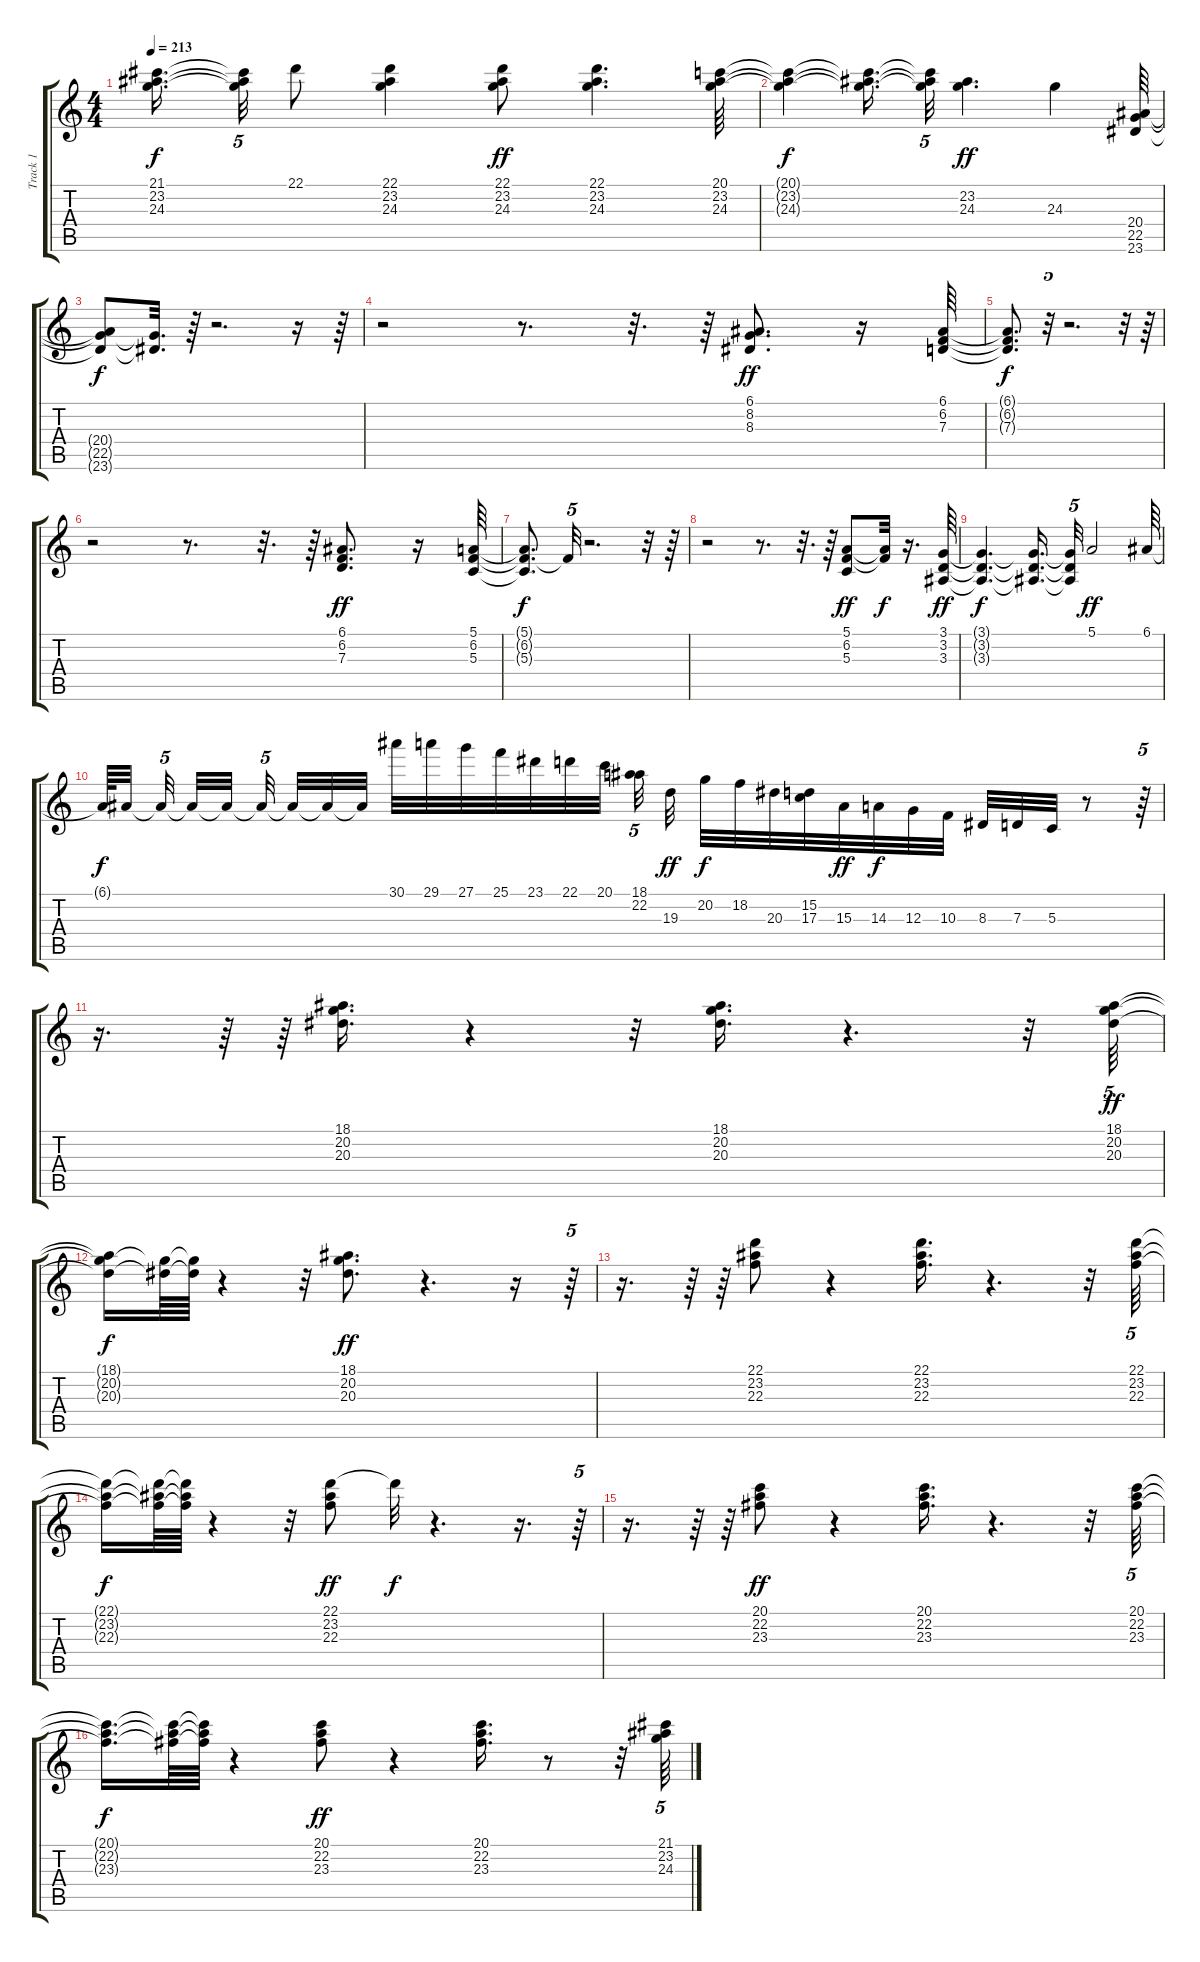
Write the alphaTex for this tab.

\track ("Track 1" "Track 1") {instrument brightacousticpiano}
\staff {score tabs}
\tuning (E4 B3 G3 D3 A2 E2) {hide}
\ts (4 4)
\tempo 213
\clef g2
\ks c
(21.1{t} 23.2{t} 24.3{t}).16{d dy f beam splitsecondary} (21.1{t} 23.2{t} 24.3{t}).32{tu (5 4)} 22.1.8 (22.1 23.2 24.3).4 (22.1 23.2 24.3).8{dy ff} (22.1 23.2 24.3).4{d} (20.1 23.2 24.3).64 |
(20.1{t} 23.2{t} 24.3{t}).4{dy f} (20.1{t} 23.2{t} 24.3{t}).16{d} (20.1{t} 23.2{t} 24.3{t}).32{tu (5 4)} (23.2 24.3).4{d dy ff} 24.3.4 (20.4 22.5 23.6).64 |
(20.4{t} 22.5{t} 23.6{t}).8{dy f} (22.5{t} 23.6{t}).32{d} r.64 r.2{d} r.16 r.64 |
r.2 r.8{d} r.32{d} r.64 (6.1 8.2 8.3).8{d dy ff} r.16 (6.1 6.2 7.3).64 |
(6.1{t} 6.2{t} 7.3{t}).8{d dy f} r.32{tu (5 4)} r.2{d} r.32 r.64 |
r.2 r.8{d} r.32{d} r.64 (6.1 6.2 7.3).8{d dy ff} r.16 (5.1 6.2 5.3).64 |
(5.1{t} 6.2{t} 5.3{t}).8{d dy f} 6.2{t}.32{tu (5 4)} r.2{d} r.32 r.64 |
r.2 r.8{d} r.32{d} r.64 (5.1 6.2 5.3).8{dy ff} (5.1{t} 6.2{t}).32{dy f} r.16{d} (3.1 3.2 3.3).64{dy ff} |
(3.1{t} 3.2{t} 3.3{t}).4{d dy f} (3.1{t} 3.2{t} 3.3{t}).16{d} (3.1{t} 3.2{t} 3.3{t}).32{tu (5 4)} 5.1.2{dy ff} 6.1.64 |
6.1{t}.64{dy f} 6.1{t}.32{beam splitsecondary} 6.1{t}.32{tu (5 4) beam splitsecondary} 6.1{t}.32 6.1{t}.32{beam splitsecondary} 6.1{t}.32{tu (5 4) beam splitsecondary} 6.1{t}.32 6.1{t}.32 6.1{t}.32 30.1.32 29.1.32 27.1.32 25.1.32 23.1.32 22.1.32 20.1.32{beam splitsecondary} (18.1 22.2).32{tu (5 4)} 19.3.32{dy ff} 20.2.32{dy f} 18.2.32 20.3.32 (15.2 17.3).32 15.3.32{dy ff} 14.3.32{dy f} 12.3.32 10.3.32 8.3.32 7.3.32 5.3.32 r.8 r.64{tu (5 4)} |
r.16{d} r.64 r.64 (18.1 20.2 20.3).16{d} r.4 r.32 (18.1 20.2 20.3).16{d} r.4{d} r.32 (18.1 20.2 20.3).64{tu (5 4) dy ff} |
(18.1{t} 20.2{t} 20.3{t}).16{dy f} (20.2{t} 20.3{t}).64 (20.2{t} 20.3{t}).64 r.4 r.32 (18.1 20.2 20.3).8{d dy ff} r.4{d} r.16 r.64{tu (5 4)} |
r.16{d} r.64 r.64 (22.1 23.2 22.3).8 r.4 (22.1 23.2 22.3).16{d} r.4{d} r.32 (22.1 23.2 22.3).64{tu (5 4)} |
(22.1{t} 23.2{t} 22.3{t}).16{dy f} (22.1{t} 23.2{t} 22.3{t}).64 (22.1{t} 23.2{t} 22.3{t}).64 r.4 r.32 (22.1 23.2 22.3).8{dy ff} 22.1{t}.32{dy f} r.4{d} r.16{d} r.64{tu (5 4)} |
r.16{d} r.64 r.64 (20.1 22.2 23.3).8{dy ff} r.4 (20.1 22.2 23.3).16{d} r.4{d} r.32 (20.1 22.2 23.3).64{tu (5 4)} |
(20.1{t} 22.2{t} 23.3{t}).16{d dy f} (20.1{t} 22.2{t} 23.3{t}).64 (20.1{t} 22.2{t} 23.3{t}).64 r.4 (20.1 22.2 23.3).8{dy ff} r.4 (20.1 22.2 23.3).16{d} r.8 r.32 (21.1 23.2 24.3).64{tu (5 4)}
